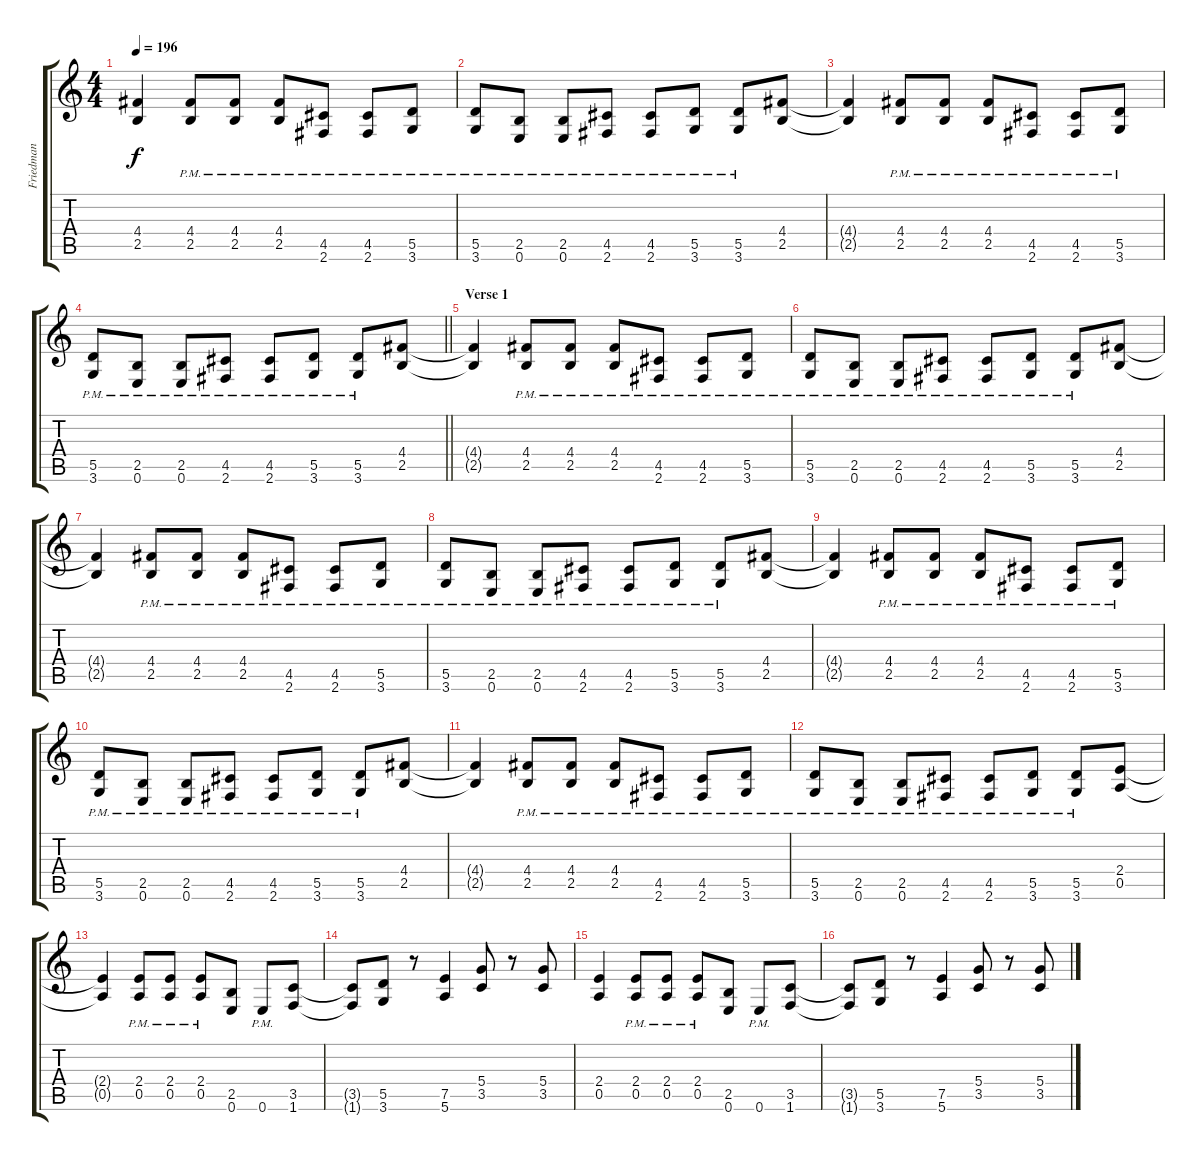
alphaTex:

\track ("Friedman" "Friedman") {instrument distortionguitar}
\staff {score tabs}
\tuning (E4 B3 G3 D3 A2 E2) {hide}
\ts (4 4)
\tempo 196
\clef g2
\ks c
(4.4{t} 2.5{t}).4{dy f} (4.4{pm} 2.5{pm}).8 (4.4{pm} 2.5{pm}).8 (4.4{pm} 2.5{pm}).8 (4.5{pm} 2.6{pm}).8 (4.5{pm} 2.6{pm}).8 (5.5{pm} 3.6{pm}).8 |
(5.5{pm} 3.6{pm}).8 (2.5{pm} 0.6{pm}).8 (2.5{pm} 0.6{pm}).8 (4.5{pm} 2.6{pm}).8 (4.5{pm} 2.6{pm}).8 (5.5{pm} 3.6{pm}).8 (5.5{pm} 3.6{pm}).8 (4.4 2.5).8 |
(4.4{t} 2.5{t}).4 (4.4{pm} 2.5{pm}).8 (4.4{pm} 2.5{pm}).8 (4.4{pm} 2.5{pm}).8 (4.5{pm} 2.6{pm}).8 (4.5{pm} 2.6{pm}).8 (5.5{pm} 3.6{pm}).8 |
\barLineRight lightlight
(5.5{pm} 3.6{pm}).8 (2.5{pm} 0.6{pm}).8 (2.5{pm} 0.6{pm}).8 (4.5{pm} 2.6{pm}).8 (4.5{pm} 2.6{pm}).8 (5.5{pm} 3.6{pm}).8 (5.5{pm} 3.6{pm}).8 (4.4 2.5).8 |
\section ("" "Verse 1")
(4.4{t} 2.5{t}).4 (4.4{pm} 2.5{pm}).8 (4.4{pm} 2.5{pm}).8 (4.4{pm} 2.5{pm}).8 (4.5{pm} 2.6{pm}).8 (4.5{pm} 2.6{pm}).8 (5.5{pm} 3.6{pm}).8 |
(5.5{pm} 3.6{pm}).8 (2.5{pm} 0.6{pm}).8 (2.5{pm} 0.6{pm}).8 (4.5{pm} 2.6{pm}).8 (4.5{pm} 2.6{pm}).8 (5.5{pm} 3.6{pm}).8 (5.5{pm} 3.6{pm}).8 (4.4 2.5).8 |
(4.4{t} 2.5{t}).4 (4.4{pm} 2.5{pm}).8 (4.4{pm} 2.5{pm}).8 (4.4{pm} 2.5{pm}).8 (4.5{pm} 2.6{pm}).8 (4.5{pm} 2.6{pm}).8 (5.5{pm} 3.6{pm}).8 |
(5.5{pm} 3.6{pm}).8 (2.5{pm} 0.6{pm}).8 (2.5{pm} 0.6{pm}).8 (4.5{pm} 2.6{pm}).8 (4.5{pm} 2.6{pm}).8 (5.5{pm} 3.6{pm}).8 (5.5{pm} 3.6{pm}).8 (4.4 2.5).8 |
(4.4{t} 2.5{t}).4 (4.4{pm} 2.5{pm}).8 (4.4{pm} 2.5{pm}).8 (4.4{pm} 2.5{pm}).8 (4.5{pm} 2.6{pm}).8 (4.5{pm} 2.6{pm}).8 (5.5{pm} 3.6{pm}).8 |
(5.5{pm} 3.6{pm}).8 (2.5{pm} 0.6{pm}).8 (2.5{pm} 0.6{pm}).8 (4.5{pm} 2.6{pm}).8 (4.5{pm} 2.6{pm}).8 (5.5{pm} 3.6{pm}).8 (5.5{pm} 3.6{pm}).8 (4.4 2.5).8 |
(4.4{t} 2.5{t}).4 (4.4{pm} 2.5{pm}).8 (4.4{pm} 2.5{pm}).8 (4.4{pm} 2.5{pm}).8 (4.5{pm} 2.6{pm}).8 (4.5{pm} 2.6{pm}).8 (5.5{pm} 3.6{pm}).8 |
(5.5{pm} 3.6{pm}).8 (2.5{pm} 0.6{pm}).8 (2.5{pm} 0.6{pm}).8 (4.5{pm} 2.6{pm}).8 (4.5{pm} 2.6{pm}).8 (5.5{pm} 3.6{pm}).8 (5.5{pm} 3.6{pm}).8 (2.4 0.5).8 |
(2.4{t} 0.5{t}).4 (2.4{pm} 0.5{pm}).8 (2.4{pm} 0.5{pm}).8 (2.4{pm} 0.5{pm}).8 (2.5 0.6).8 0.6{pm}.8 (3.5 1.6).8 |
(3.5{t} 1.6{t}).8 (5.5 3.6).8 r.8 (7.5 5.6).4 (5.4 3.5).8 r.8 (5.4 3.5).8 |
(2.4 0.5).4 (2.4{pm} 0.5{pm}).8 (2.4{pm} 0.5{pm}).8 (2.4{pm} 0.5{pm}).8 (2.5 0.6).8 0.6{pm}.8 (3.5 1.6).8 |
(3.5{t} 1.6{t}).8 (5.5 3.6).8 r.8 (7.5 5.6).4 (5.4 3.5).8 r.8 (5.4 3.5).8
